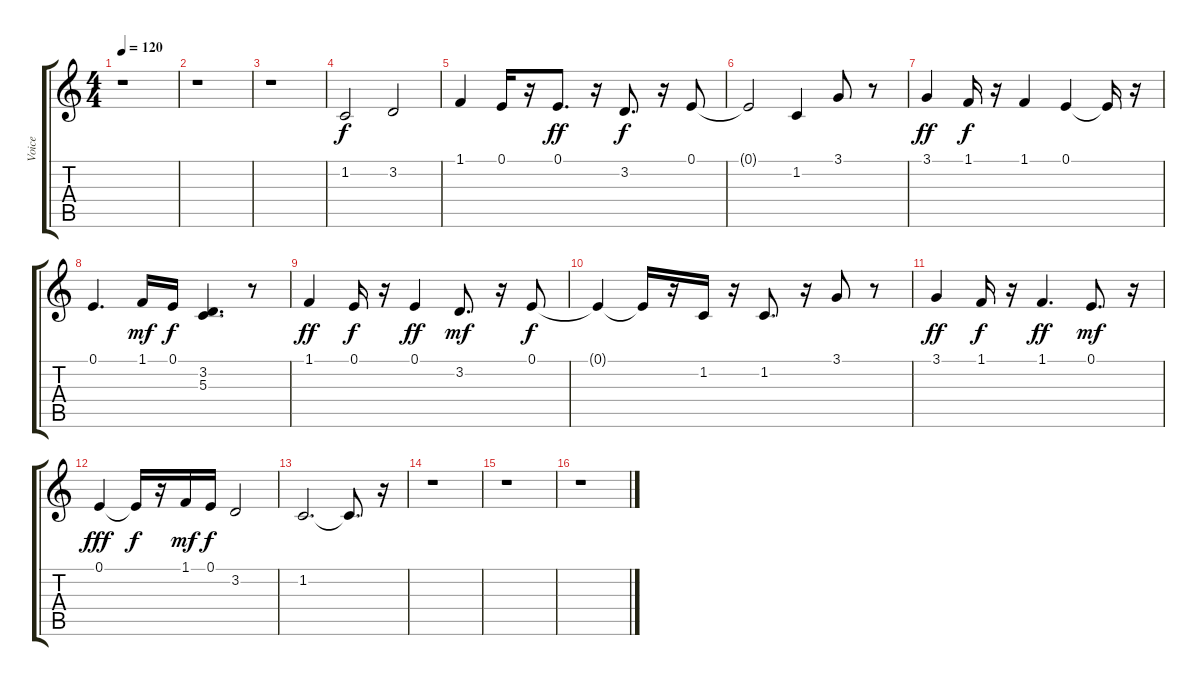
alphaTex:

\track ("Voice" "Voice") {instrument lead8bassandlead}
\staff {score tabs}
\tuning (E4 B3 G3 D3 A2 E2) {hide}
\ts (4 4)
\tempo 120
\clef g2
\ks c
r.1{dy f} |
r.1 |
r.1 |
1.2.2 3.2.2 |
1.1.4 0.1.16 r.16 0.1.8{d dy ff} r.16 3.2.8{d dy f} r.16 0.1.8 |
0.1{t}.2 1.2.4 3.1.8 r.8 |
3.1.4{dy ff} 1.1.16{dy f} r.16 1.1.4 0.1.4 0.1{t}.16 r.16 |
0.1.4{d} 1.1.16{dy mf} 0.1.16{dy f} (3.2 5.3).4{d} r.8 |
1.1.4{dy ff} 0.1.16{dy f} r.16 0.1.4{dy ff} 3.2.8{d dy mf} r.16 0.1.8{dy f} |
0.1{t}.4 0.1{t}.16 r.16 1.2.16 r.16 1.2.8{d} r.16 3.1.8 r.8 |
3.1.4{dy ff} 1.1.16{dy f} r.16 1.1.4{d dy ff} 0.1.8{d dy mf} r.16 |
0.1.4{dy fff} 0.1{t}.16{dy f} r.16 1.1.16{dy mf} 0.1.16{dy f} 3.2.2 |
1.2.2{d} 1.2{t}.8{d} r.16 |
r.1 |
r.1 |
r.1
